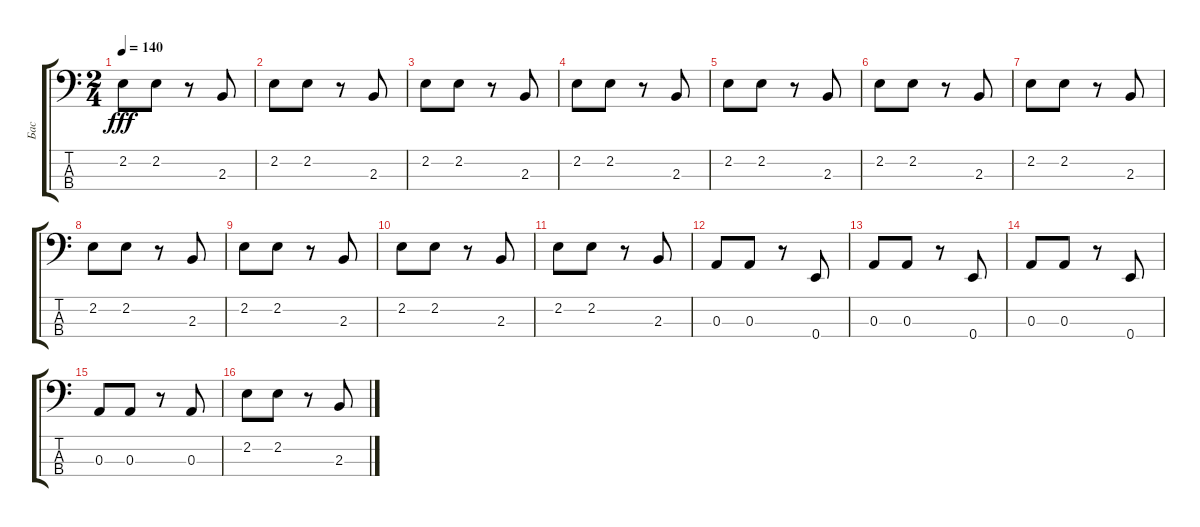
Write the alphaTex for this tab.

\track ("Бас" "Бас") {instrument electricbassfinger}
\staff {score tabs}
\tuning (G2 D2 A1 E1) {hide}
\ts (2 4)
\tempo 140
\clef f4
\ks c
2.2.8{dy fff} 2.2.8 r.8 2.3.8 |
2.2.8 2.2.8 r.8 2.3.8 |
2.2.8 2.2.8 r.8 2.3.8 |
2.2.8 2.2.8 r.8 2.3.8 |
2.2.8 2.2.8 r.8 2.3.8 |
2.2.8 2.2.8 r.8 2.3.8 |
2.2.8 2.2.8 r.8 2.3.8 |
2.2.8 2.2.8 r.8 2.3.8 |
2.2.8 2.2.8 r.8 2.3.8 |
2.2.8 2.2.8 r.8 2.3.8 |
2.2.8 2.2.8 r.8 2.3.8 |
0.3.8 0.3.8 r.8 0.4.8 |
0.3.8 0.3.8 r.8 0.4.8 |
0.3.8 0.3.8 r.8 0.4.8 |
0.3.8 0.3.8 r.8 0.3.8 |
2.2.8 2.2.8 r.8 2.3.8
